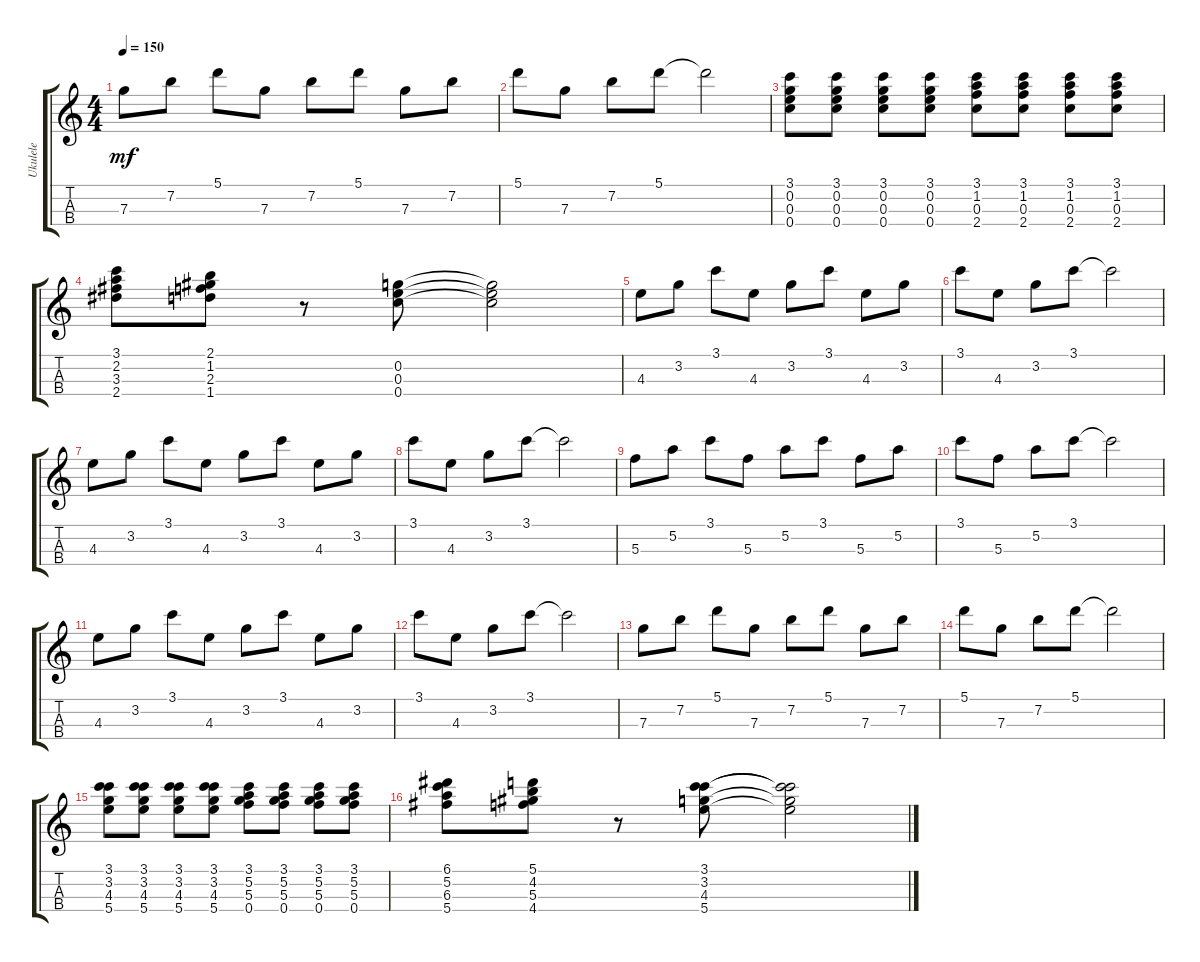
\track ("Ukulele" "Ukulele") {instrument acousticguitarnylon}
\staff {score tabs}
\tuning (A4 E4 C4 G4) {hide}
\ts (4 4)
\tempo 150
\clef g2
\ks c
7.3.8{dy mf} 7.2.8 5.1.8 7.3.8 7.2.8 5.1.8 7.3.8 7.2.8 |
5.1.8 7.3.8 7.2.8 5.1.8 5.1{t}.2 |
(3.1 0.2 0.3 0.4).8 (3.1 0.2 0.3 0.4).8 (3.1 0.2 0.3 0.4).8 (3.1 0.2 0.3 0.4).8 (3.1 1.2 0.3 2.4).8 (3.1 1.2 0.3 2.4).8 (3.1 1.2 0.3 2.4).8 (3.1 1.2 0.3 2.4).8 |
(3.1 2.2 3.3 2.4).8 (2.1 1.2 2.3 1.4).8 r.8 (0.2 0.3 0.4).8 (0.2{t} 0.3{t} 0.4{t}).2 |
4.3.8 3.2.8 3.1.8 4.3.8 3.2.8 3.1.8 4.3.8 3.2.8 |
3.1.8 4.3.8 3.2.8 3.1.8 3.1{t}.2 |
4.3.8 3.2.8 3.1.8 4.3.8 3.2.8 3.1.8 4.3.8 3.2.8 |
3.1.8 4.3.8 3.2.8 3.1.8 3.1{t}.2 |
5.3.8 5.2.8 3.1.8 5.3.8 5.2.8 3.1.8 5.3.8 5.2.8 |
3.1.8 5.3.8 5.2.8 3.1.8 3.1{t}.2 |
4.3.8 3.2.8 3.1.8 4.3.8 3.2.8 3.1.8 4.3.8 3.2.8 |
3.1.8 4.3.8 3.2.8 3.1.8 3.1{t}.2 |
7.3.8 7.2.8 5.1.8 7.3.8 7.2.8 5.1.8 7.3.8 7.2.8 |
5.1.8 7.3.8 7.2.8 5.1.8 5.1{t}.2 |
(3.1 3.2 4.3 5.4).8 (3.1 3.2 4.3 5.4).8 (3.1 3.2 4.3 5.4).8 (3.1 3.2 4.3 5.4).8 (3.1 5.2 5.3 0.4).8 (3.1 5.2 5.3 0.4).8 (3.1 5.2 5.3 0.4).8 (3.1 5.2 5.3 0.4).8 |
(6.1 5.2 6.3 5.4).8 (5.1 4.2 5.3 4.4).8 r.8 (3.1 3.2 4.3 5.4).8 (3.1{t} 3.2{t} 4.3{t} 5.4{t}).2
